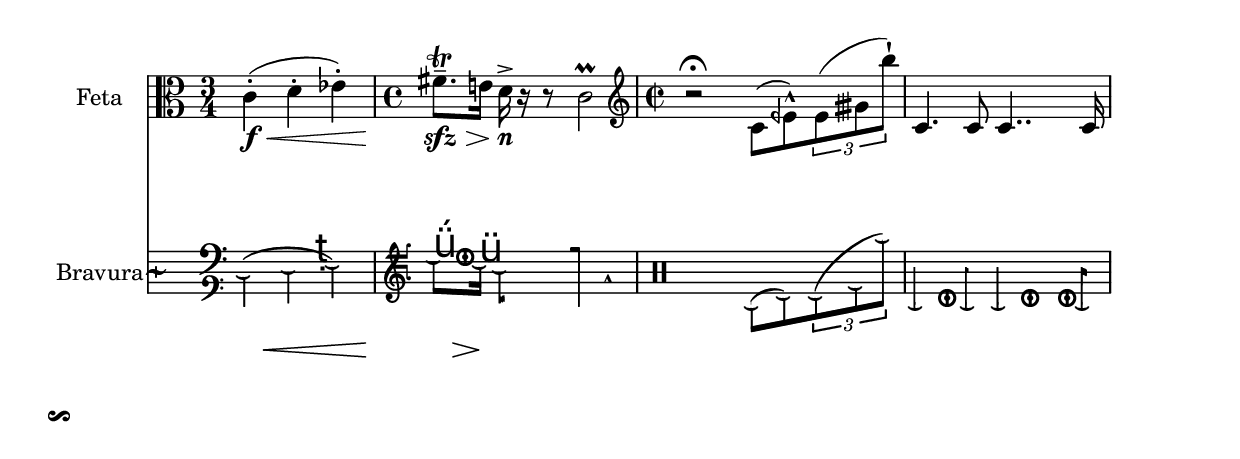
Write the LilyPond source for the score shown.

\version "2.17.97"

\include "definitions.ily"

music = \relative c' {
  \clef alto
  \time 3/4
  c4-.(\f\< d4-. es4-.) |
  \time 4/4
  fis8.---\trill\sfz\> e!16 d16->\niente r16 r8 c2-\prall |
  \time 2/2
  \clef treble
  r2-\fermata c8( eeh8)-^ \tuplet 3/2 { eeh8( gisih8 b')-! } |
  c,,4. c8 c4.. c16 |
}

<<
  \new Staff \with { instrumentName = "Feta" } \music
  \new Staff \with { \bravuraOn instrumentName = "Bravura" } \music
>>

\markup { \smufllig #'("gClefLigatedNumberAbove" "tuplet4") }
